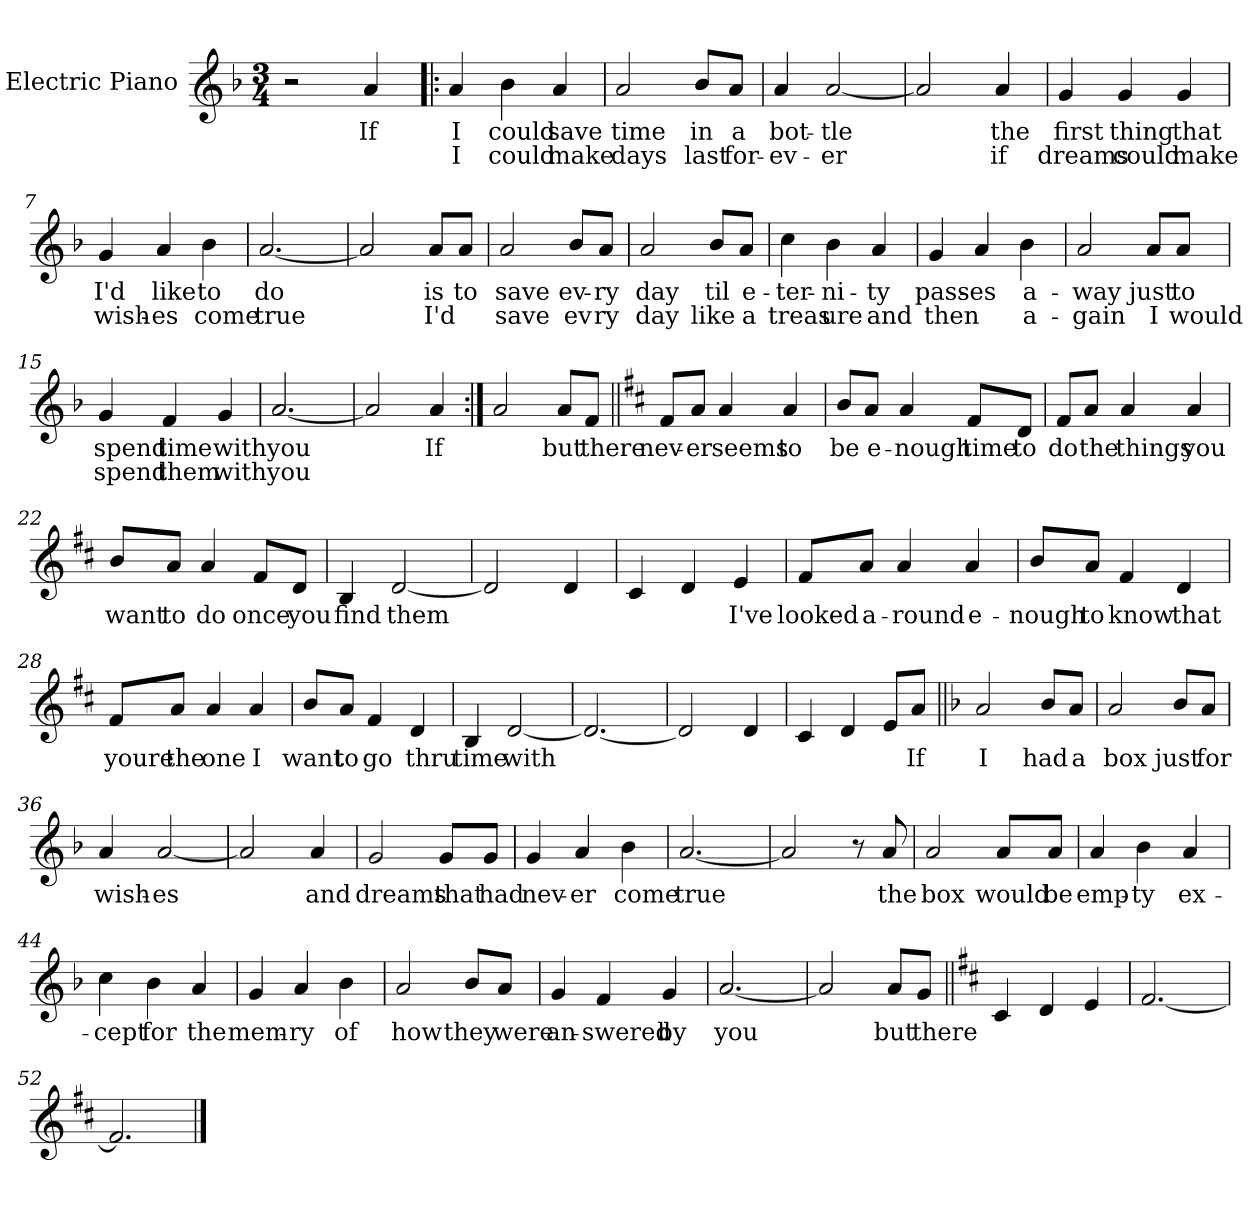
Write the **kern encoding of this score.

**kern	**text	**text
*part1	*part1	*part1
*staff1	*staff1	*staff1
*I"Electric Piano	*	*
*I'E.Pno	*	*
*clefG2	*	*
*k[b-]	*	*
*F:	*	*
*M3/4	*	*
=1	=1	=1
2r	.	.
4a/	If	.
=2!|:	=2!|:	=2!|:
4a/	I	I
4b-\	could	could
4a/	save	make
=3	=3	=3
2a/	time	days
8b-/L	in	last
8a/J	a	for-
=4	=4	=4
4a/	bot-	-ev-
[2a/	-tle	-er
=5	=5	=5
2a/]	.	.
4a/	the	if
!!LO:LB:g=z
=6	=6	=6
4g/	first	dreams
4g/	thing	could
4g/	that	make
=7	=7	=7
4g/	I'd	wish-
4a/	like	-es
4b-\	to	come
=8	=8	=8
[2.a/	do	true
=9	=9	=9
2a/]	.	.
8a/L	is	I'd
8a/J	to	.
!!LO:LB:g=z
=10	=10	=10
2a/	save	save
8b-/L	ev-	ev
8a/J	-ry	ry
=11	=11	=11
2a/	day	day
8b-/L	til	like
8a/J	e-	a
=12	=12	=12
4cc\	-ter-	treas
4b-\	-ni-	ure
4a/	ty	and
=13	=13	=13
4g/	pass-	then
4a/	-es	.
4b-\	a-	a-
!!LO:LB:g=z
=14	=14	=14
2a/	way	-gain
8a/L	just	I
8a/J	to	would
=15	=15	=15
4g/	spend	spend
4f/	time	them
4g/	with	with
=16	=16	=16
[2.a/	you	you
=17	=17	=17
2a/]	.	.
4a/	If	.
=18:|!	=18:|!	=18:|!
2a/	.	.
8a/L	but	.
8f/J	there	.
!!LO:LB:g=z
=19||	=19||	=19||
*k[f#c#]	*	*
*D:	*	*
8f#/L	nev-	.
8a/J	-er	.
4a/	seems	.
4a/	to	.
=20	=20	=20
8b/L	be	.
8a/J	e-	.
4a/	nough	.
8f#/L	time	.
8d/J	to	.
=21	=21	=21
8f#/L	do	.
8a/J	the	.
4a/	things	.
4a/	you	.
=22	=22	=22
8b/L	want	.
8a/J	to	.
4a/	do	.
8f#/L	once	.
8d/J	you	.
!!LO:LB:g=z
=23	=23	=23
4B/	find	.
[2d/	them	.
=24	=24	=24
2d/]	.	.
4d/	.	.
=25	=25	=25
4c#/	.	.
4d/	.	.
4e/	I've	.
=26	=26	=26
8f#/L	looked	.
8a/J	a-	.
4a/	-round	.
4a/	e-	.
!!LO:LB:g=z
=27	=27	=27
8b/L	-nough	.
8a/J	to	.
4f#/	know	.
4d/	that	.
=28	=28	=28
8f#/L	youre	.
8a/J	the	.
4a/	one	.
4a/	I	.
=29	=29	=29
8b/L	want	.
8a/J	to	.
4f#/	go	.
4d/	thru	.
=30	=30	=30
4B/	time	.
[2d/	with	.
=31	=31	=31
2.d/_	.	.
=32	=32	=32
2d/]	.	.
4d/	.	.
=33	=33	=33
4c#/	.	.
4d/	.	.
8e/L	.	.
8a/J	If	.
!!LO:PB:g=z
=34||	=34||	=34||
*k[b-]	*	*
*F:	*	*
2a/	I	.
8b-/L	had	.
8a/J	a	.
=35	=35	=35
2a/	box	.
8b-/L	just	.
8a/J	for	.
=36	=36	=36
4a/	wish-	.
[2a/	-es	.
=37	=37	=37
2a/]	.	.
4a/	and	.
!!LO:LB:g=z
=38	=38	=38
2g/	dreams	.
8g/L	that	.
8g/J	had	.
=39	=39	=39
4g/	nev-	.
4a/	-er	.
4b-\	come	.
=40	=40	=40
[2.a/	true	.
=41	=41	=41
2a/]	.	.
8r	.	.
8a/	the	.
!!LO:LB:g=z
=42	=42	=42
2a/	box	.
8a/L	would	.
8a/J	be	.
=43	=43	=43
4a/	emp-	.
4b-\	-ty	.
4a/	ex-	.
=44	=44	=44
4cc\	-cept	.
4b-\	for	.
4a/	the	.
=45	=45	=45
4g/	mem-	.
4a/	-ry	.
4b-\	of	.
!!LO:LB:g=z
=46	=46	=46
2a/	how	.
8b-/L	they	.
8a/J	were	.
=47	=47	=47
4g/	an-	.
4f/	-swered	.
4g/	by	.
=48	=48	=48
[2.a/	you	.
=49	=49	=49
2a/]	.	.
8a/L	but	.
8g/J	there	.
!!LO:LB:g=z
=50||	=50||	=50||
*k[f#c#]	*	*
*D:	*	*
4c#/	.	.
4d/	.	.
4e/	.	.
=51	=51	=51
[2.f#/	.	.
=52	=52	=52
2.f#/]	.	.
==	==	==
*-	*-	*-
